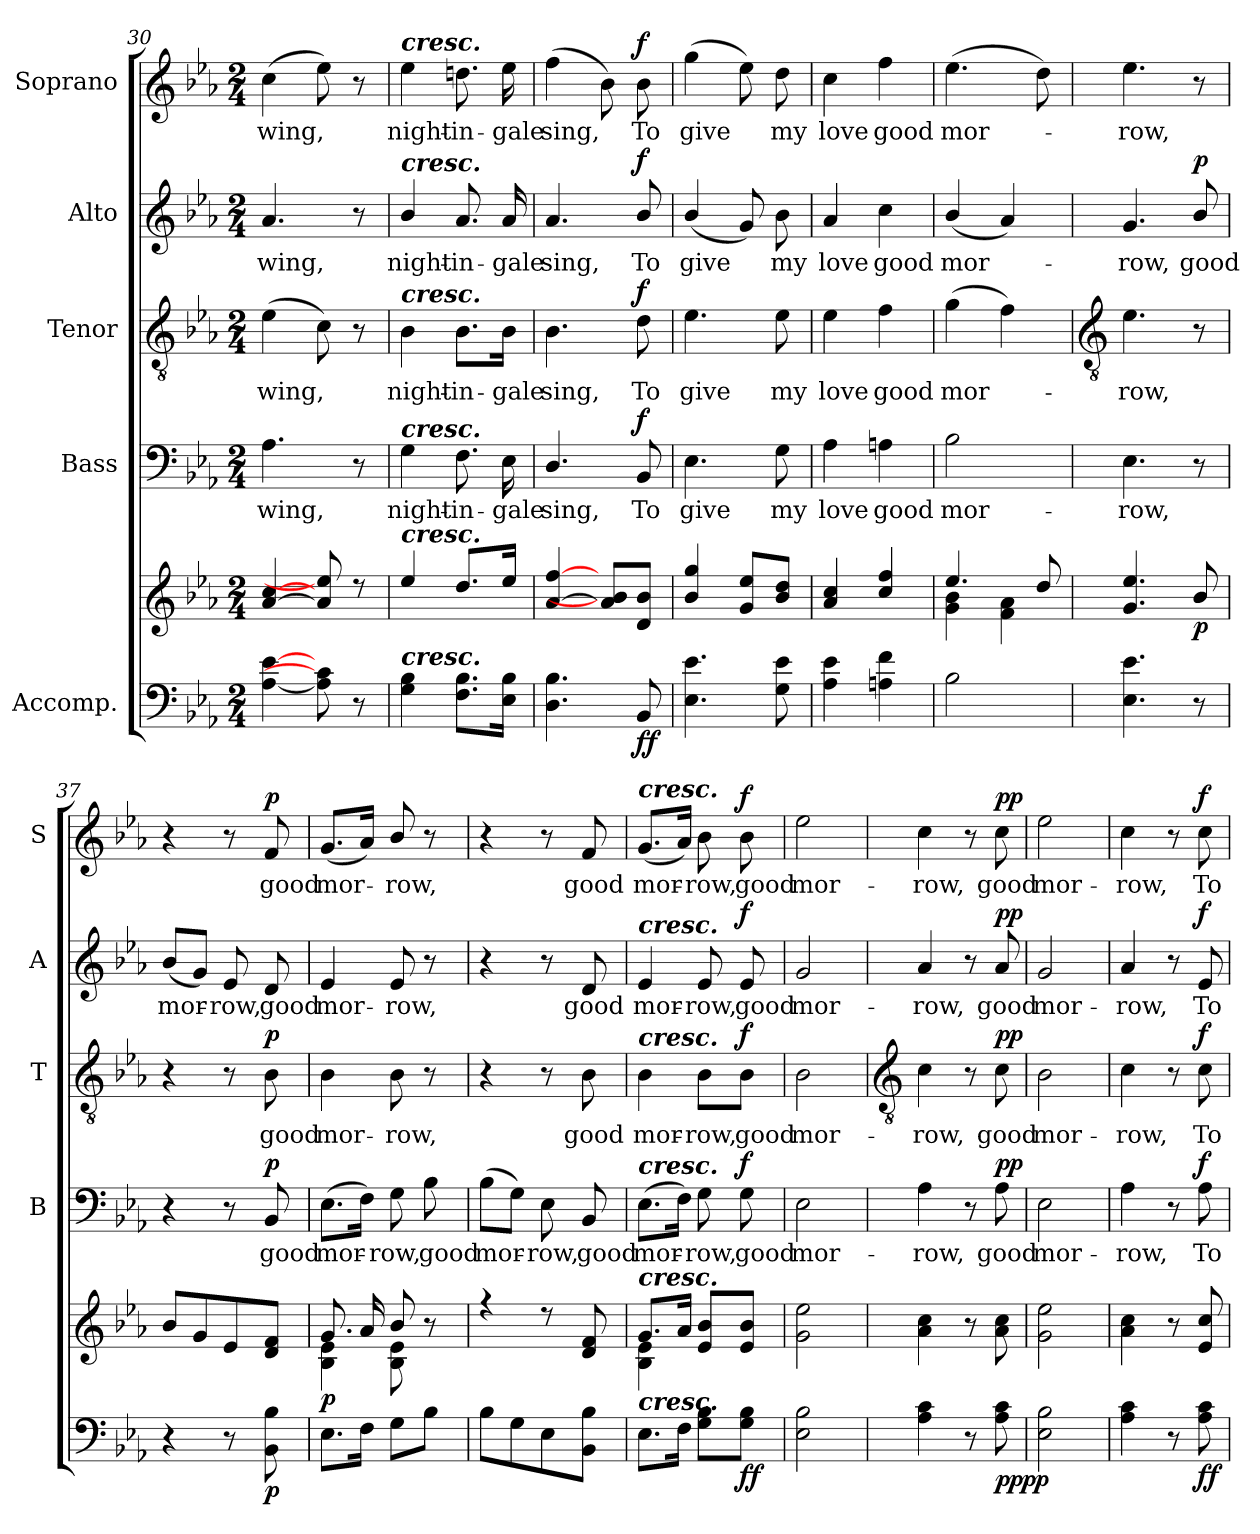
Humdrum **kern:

**kern	**kern	**dynam	**kern	**text	**dynam	**kern	**text	**dynam	**kern	**text	**dynam	**kern	**text	**dynam
*part5	*part5	*part5	*part4	*part4	*part4	*part3	*part3	*part3	*part2	*part2	*part2	*part1	*part1	*part1
*staff6	*staff5	*staff5/6	*staff4	*staff4	*staff4	*staff3	*staff3	*staff3	*staff2	*staff2	*staff2	*staff1	*staff1	*staff1
*I"Accomp.	*	*	*I"Bass	*	*	*I"Tenor	*	*	*I"Alto	*	*	*I"Soprano	*	*
*	*	*	*I'B	*	*	*I'T	*	*	*I'A	*	*	*I'S	*	*
*clefF4	*clefG2	*	*clefF4	*	*	*clefGv2	*	*	*clefG2	*	*	*clefG2	*	*
*k[b-e-a-]	*k[b-e-a-]	*	*k[b-e-a-]	*	*	*k[b-e-a-]	*	*	*k[b-e-a-]	*	*	*k[b-e-a-]	*	*
*E-:	*E-:	*	*E-:	*	*	*E-:	*	*	*E-:	*	*	*E-:	*	*
*M2/4	*M2/4	*	*M2/4	*	*	*M2/4	*	*	*M2/4	*	*	*M2/4	*	*
=30	=30	=30	=30	=30	=30	=30	=30	=30	=30	=30	=30	=30	=30	=30
*	*^	*	*	*	*	*	*	*	*	*	*	*	*	*
!	!	!LO:N:vis=1	!	!	!LO:LY:b	!	!	!LO:LY:b	!	!	!LO:LY:b	!	!	!LO:LY:b	!
[4A- [4e-	[4a- [4cc	2ryy	.	4.A-	wing,	.	(>4e-	wing,	.	4.a-	wing,	.	(>4cc	wing,	.
8A-] 8c]	8a-] 8ee-]	.	.	.	.	.	8c)	.	.	.	.	.	8ee-)	.	.
8r	8r	.	.	8r	.	.	8r	.	.	8r	.	.	8r	.	.
=31	=31	=31	=31	=31	=31	=31	=31	=31	=31	=31	=31	=31	=31	=31	=31
!	!	!	!	!	!	!	!	!	!	!	!	!	!LO:TX:a:Bi:t=cresc.	!	!
!	!	!	!	!	!	!	!	!	!	!LO:TX:a:Bi:t=cresc.	!	!	!	!	!
!	!	!	!	!	!	!	!LO:TX:a:Bi:t=cresc.	!	!	!	!	!	!	!	!
!	!	!	!	!LO:TX:a:Bi:t=cresc.	!	!	!	!	!	!	!	!	!	!	!
!	!LO:TX:a:Bi:t=cresc.	!	!	!	!	!	!	!	!	!	!	!	!	!	!
!LO:TX:a:Bi:t=cresc.	!	!	!	!	!	!	!	!	!	!	!	!	!	!	!
!	!	!LO:N:vis=1	!	!	!LO:LY:b	!	!	!LO:LY:b	!	!	!LO:LY:b	!	!	!LO:LY:b	!
4G 4B-	4ee-	2ryy	.	4G	night-	.	4B-	night-	.	4b-/	night-	.	4ee-	night-	.
!	!	!	!	!	!LO:LY:b	!	!	!LO:LY:b	!	!	!LO:LY:b	!	!	!LO:LY:b	!
8.F 8.B-L	8.ddL	.	.	8.F	-in-	.	8.B-\L	-in-	.	8.a-	-in-	.	8.ddn	-in-	.
!	!	!	!	!	!LO:LY:b	!	!	!LO:LY:b	!	!	!LO:LY:b	!	!	!LO:LY:b	!
16E- 16B-J	16ee-J	.	.	16E-	-gale	.	16B-\Jk	-gale	.	16a-	-gale	.	16ee-	-gale	.
=32	=32	=32	=32	=32	=32	=32	=32	=32	=32	=32	=32	=32	=32	=32	=32
!	!	!LO:N:vis=1	!	!	!LO:LY:b	!	!	!LO:LY:b	!	!	!LO:LY:b	!	!	!LO:LY:b	!
4.D\ 4.B-\	[4a- [4ff	2ryy	.	4.D/	sing,	.	4.B-	sing,	.	4.a-	sing,	.	(>4ff	sing,	.
.	8a-] 8b-]L	.	.	.	.	.	.	.	.	.	.	.	8b-)	.	.
!	!	!	!LO:DY:b=2	!	!LO:LY:b	!	!	!LO:LY:b	!	!	!LO:LY:b	!	!	!LO:LY:b	!
!	!	!	!LO:DY:n=1:b	!	!	!LO:DY:b	!	!	!LO:DY:b	!	!	!LO:DY:b	!	!	!LO:DY:b
8BB-	8d 8b-J	.	f f	8BB-	To	f	8d	To	f	8b-/	To	f	8b-	To	f
=33	=33	=33	=33	=33	=33	=33	=33	=33	=33	=33	=33	=33	=33	=33	=33
!	!	!LO:N:vis=1	!	!	!LO:LY:b	!	!	!LO:LY:b	!	!	!LO:LY:b	!	!	!LO:LY:b	!
4.E- 4.e-	4b- 4gg	2ryy	.	4.E-	give	.	4.e-	give	.	(<4b-/	give	.	(>4gg	give	.
.	8g 8ee-L	.	.	.	.	.	.	.	.	8g)	.	.	8ee-)	.	.
!	!	!	!	!	!LO:LY:b	!	!	!LO:LY:b	!	!	!LO:LY:b	!	!	!LO:LY:b	!
8G 8e-	8b- 8ddJ	.	.	8G	my	.	8e-	my	.	8b-	my	.	8dd	my	.
=34	=34	=34	=34	=34	=34	=34	=34	=34	=34	=34	=34	=34	=34	=34	=34
!	!	!LO:N:vis=1	!	!	!LO:LY:b	!	!	!LO:LY:b	!	!	!LO:LY:b	!	!	!LO:LY:b	!
4A- 4e-	4a- 4cc	2ryy	.	4A-	love	.	4e-	love	.	4a-	love	.	4cc	love	.
!	!	!	!	!	!LO:LY:b	!	!	!LO:LY:b	!	!	!LO:LY:b	!	!	!LO:LY:b	!
4An 4f	4cc 4ff	.	.	4An	good	.	4f	good	.	4cc	good	.	4ff	good	.
=35	=35	=35	=35	=35	=35	=35	=35	=35	=35	=35	=35	=35	=35	=35	=35
!	!	!	!	!	!LO:LY:b	!	!	!LO:LY:b	!	!	!LO:LY:b	!	!	!LO:LY:b	!
2B-	4.ee-/	4g\ 4b-\	.	2B-	mor-	.	(>4g	mor-	.	(<4b-/	mor-	.	(>4.ee-	mor-	.
.	.	4f\ 4a-\	.	.	.	.	4f)	.	.	4a-)	.	.	.	.	.
.	8dd/	.	.	.	.	.	.	.	.	.	.	.	8dd)	.	.
!!LO:LB:g=z
=36	=36	=36	=36	=36	=36	=36	=36	=36	=36	=36	=36	=36	=36	=36	=36
*	*	*	*	*	*	*	*clefGv2	*	*	*	*	*	*	*	*
!	!	!LO:N:vis=1	!	!	!LO:LY:b	!	!	!LO:LY:b	!	!	!LO:LY:b	!	!	!LO:LY:b	!
4.E- 4.e-	4.g 4.ee-	2ryy	.	4.E-	-row,	.	4.e-	row,	.	4.g	row,	.	4.ee-	row,	.
!	!	!	!LO:DY:b	!	!	!	!	!	!	!	!LO:LY:b	!LO:DY:b	!	!	!
8r	8b-/	.	p	8r	.	.	8r	.	.	8b-/	good	p	8r	.	.
=37	=37	=37	=37	=37	=37	=37	=37	=37	=37	=37	=37	=37	=37	=37	=37
!	!	!LO:N:vis=1	!	!	!	!	!	!	!	!	!LO:LY:b	!	!	!	!
4r	8b-/L	2ryy	.	4r	.	.	4r	.	.	(<8b-/L	mor-	.	4r	.	.
.	8g	.	.	.	.	.	.	.	.	8gJ)	.	.	.	.	.
!	!	!	!	!	!	!	!	!	!	!	!LO:LY:b	!	!	!	!
8r	8e-	.	.	8r	.	.	8r	.	.	8e-	row,	.	8r	.	.
!	!	!	!LO:DY:b=2	!	!LO:LY:b	!LO:DY:b	!	!LO:LY:b	!LO:DY:b	!	!LO:LY:b	!	!	!LO:LY:b	!LO:DY:b
8BB- 8B-	8d 8fJ	.	p	8BB-	good	p	8B-	good	p	8d	good	.	8f	good	p
=38	=38	=38	=38	=38	=38	=38	=38	=38	=38	=38	=38	=38	=38	=38	=38
!	!	!	!LO:DY:b	!	!LO:LY:b	!	!	!LO:LY:b	!	!	!LO:LY:b	!	!	!LO:LY:b	!
8.E-L	8.gL	4B-\ 4e-\	p	(>8.E-L	mor-	.	4B-	mor-	.	4e-	mor-	.	(<8.gL	mor-	.
16FJ	16a-L	.	.	16FJ)	.	.	.	.	.	.	.	.	16a-J)	.	.
!	!	!	!	!	!LO:LY:b	!	!	!LO:LY:b	!	!	!LO:LY:b	!	!	!LO:LY:b	!
8GL	8b-/J	8B-\ 8e-\	.	8G	row,	.	8B-	-row,	.	8e-	-row,	.	8b-/	row,	.
!	!	!	!	!	!LO:LY:b	!	!	!	!	!	!	!	!	!	!
8B-J	8r	8ryy	.	8B-	good	.	8r	.	.	8r	.	.	8r	.	.
=39	=39	=39	=39	=39	=39	=39	=39	=39	=39	=39	=39	=39	=39	=39	=39
!	!	!LO:N:vis=1	!	!	!LO:LY:b	!	!	!	!	!	!	!	!	!	!
8B-L	4r	2ryy	.	(>8B-L	mor-	.	4r	.	.	4r	.	.	4r	.	.
8G	.	.	.	8GJ)	.	.	.	.	.	.	.	.	.	.	.
!	!	!	!	!	!LO:LY:b	!	!	!	!	!	!	!	!	!	!
8E-	8r	.	.	8E-	row,	.	8r	.	.	8r	.	.	8r	.	.
!	!	!	!	!	!LO:LY:b	!	!	!LO:LY:b	!	!	!LO:LY:b	!	!	!LO:LY:b	!
8BB- 8B-J	8d 8f	.	.	8BB-	good	.	8B-	good	.	8d	good	.	8f	good	.
=40	=40	=40	=40	=40	=40	=40	=40	=40	=40	=40	=40	=40	=40	=40	=40
!	!	!	!	!	!	!	!	!	!	!	!	!	!LO:TX:a:Bi:t=cresc.	!	!
!	!	!	!	!	!	!	!	!	!	!LO:TX:a:Bi:t=cresc.	!	!	!	!	!
!	!	!	!	!	!	!	!LO:TX:a:Bi:t=cresc.	!	!	!	!	!	!	!	!
!	!	!	!	!LO:TX:a:Bi:t=cresc.	!	!	!	!	!	!	!	!	!	!	!
!	!LO:TX:a:Bi:t=cresc.	!	!	!	!	!	!	!	!	!	!	!	!	!	!
!LO:TX:a:Bi:t=cresc.	!	!	!	!	!	!	!	!	!	!	!	!	!	!	!
!	!	!	!	!	!LO:LY:b	!	!	!LO:LY:b	!	!	!LO:LY:b	!	!	!LO:LY:b	!
8.E-L	8.gL	4B-\ 4e-\	.	(>8.E-L	mor-	.	4B-	mor-	.	4e-	mor-	.	(<8.gL	mor-	.
16FJ	16a-J	.	.	16FJ)	.	.	.	.	.	.	.	.	16a-J)	.	.
!	!	!	!	!	!LO:LY:b	!	!	!LO:LY:b	!	!	!LO:LY:b	!	!	!LO:LY:b	!
8G 8B-L	8e- 8b-L	4ryy	.	8G	row,	.	8B-\L	-row,	.	8e-	-row,	.	8b-	row,	.
!	!	!	!LO:DY:b=2	!	!LO:LY:b	!	!	!LO:LY:b	!	!	!LO:LY:b	!	!	!LO:LY:b	!
!	!	!	!LO:DY:n=1:b	!	!	!LO:DY:b	!	!	!LO:DY:b	!	!	!LO:DY:b	!	!	!LO:DY:b
8G 8B-J	8e- 8b-J	.	f f	8G	good	f	8B-\J	good	f	8e-	good	f	8b-	good	f
*	*v	*v	*	*	*	*	*	*	*	*	*	*	*	*	*
=41	=41	=41	=41	=41	=41	=41	=41	=41	=41	=41	=41	=41	=41	=41
!	!	!	!	!LO:LY:b	!	!	!LO:LY:b	!	!	!LO:LY:b	!	!	!LO:LY:b	!
2E- 2B-	2g 2ee-	.	2E-	mor-	.	2B-	mor-	.	2g	mor-	.	2ee-	mor-	.
!!LO:LB:g=z
=42	=42	=42	=42	=42	=42	=42	=42	=42	=42	=42	=42	=42	=42	=42
*	*	*	*	*	*	*clefGv2	*	*	*	*	*	*	*	*
!	!	!	!	!LO:LY:b	!	!	!LO:LY:b	!	!	!LO:LY:b	!	!	!LO:LY:b	!
4A- 4c	4a- 4cc	.	4A-	-row,	.	4c	-row,	.	4a-	-row,	.	4cc	-row,	.
8r	8r	.	8r	.	.	8r	.	.	8r	.	.	8r	.	.
!	!	!LO:DY:b=2	!	!LO:LY:b	!	!	!LO:LY:b	!	!	!LO:LY:b	!	!	!LO:LY:b	!
!	!	!LO:DY:n=1:b	!	!	!LO:DY:b	!	!	!LO:DY:b	!	!	!LO:DY:b	!	!	!LO:DY:b
8A- 8c	8a- 8cc	pp pp	8A-	good	pp	8c	good	pp	8a-	good	pp	8cc	good	pp
=43	=43	=43	=43	=43	=43	=43	=43	=43	=43	=43	=43	=43	=43	=43
!	!	!	!	!LO:LY:b	!	!	!LO:LY:b	!	!	!LO:LY:b	!	!	!LO:LY:b	!
2E- 2B-	2g 2ee-	.	2E-	mor-	.	2B-	mor-	.	2g	mor-	.	2ee-	mor-	.
=44	=44	=44	=44	=44	=44	=44	=44	=44	=44	=44	=44	=44	=44	=44
!	!	!	!	!LO:LY:b	!	!	!LO:LY:b	!	!	!LO:LY:b	!	!	!LO:LY:b	!
4A- 4c	4a- 4cc	.	4A-	-row,	.	4c	-row,	.	4a-	-row,	.	4cc	-row,	.
8r	8r	.	8r	.	.	8r	.	.	8r	.	.	8r	.	.
!	!	!LO:DY:b=2	!	!LO:LY:b	!	!	!LO:LY:b	!	!	!LO:LY:b	!	!	!LO:LY:b	!
!	!	!LO:DY:n=1:b	!	!	!LO:DY:b	!	!	!LO:DY:b	!	!	!LO:DY:b	!	!	!LO:DY:b
8A- 8c	8e- 8cc	f f	8A-	To	f	8c	To	f	8e-	To	f	8cc	To	f
=	=	=	=	=	=	=	=	=	=	=	=	=	=	=
*-	*-	*-	*-	*-	*-	*-	*-	*-	*-	*-	*-	*-	*-	*-
